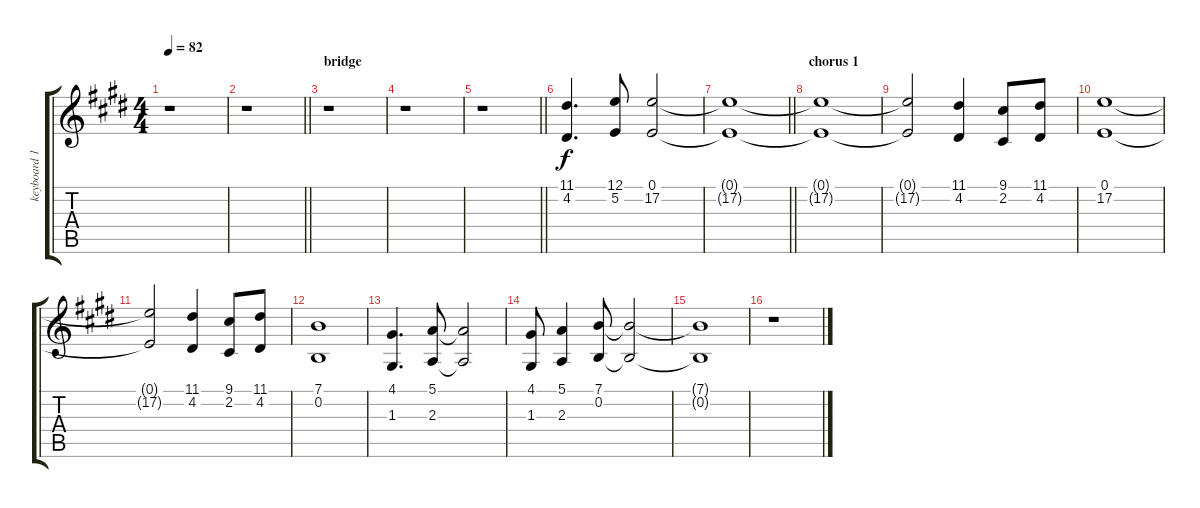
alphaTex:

\track ("keyboard 1" "keyboard 1") {instrument stringensemble2}
\staff {score tabs}
\tuning (E4 B3 G3 D3 A2 E2) {hide}
\ts (4 4)
\tempo 82
\clef g2
\ks e
r.1{dy f} |
\barLineRight lightlight
r.1 |
\section ("" "bridge")
r.1 |
r.1 |
\barLineRight lightlight
r.1 |
(11.1 4.2).4{d} (12.1 5.2).8 (0.1 17.2).2 |
\barLineRight lightlight
(0.1{t} 17.2{t}).1 |
\section ("" "chorus 1")
(0.1{t} 17.2{t}).1 |
(0.1{t} 17.2{t}).2 (11.1 4.2).4 (9.1 2.2).8 (11.1 4.2).8 |
(0.1 17.2).1 |
(0.1{t} 17.2{t}).2 (11.1 4.2).4 (9.1 2.2).8 (11.1 4.2).8 |
(7.1 0.2).1 |
(4.1 1.3).4{d} (5.1 2.3).8 (5.1{t} 2.3{t}).2 |
(4.1 1.3).8 (5.1 2.3).4 (7.1 0.2).8 (7.1{t} 0.2{t}).2 |
(7.1{t} 0.2{t}).1 |
r.1
